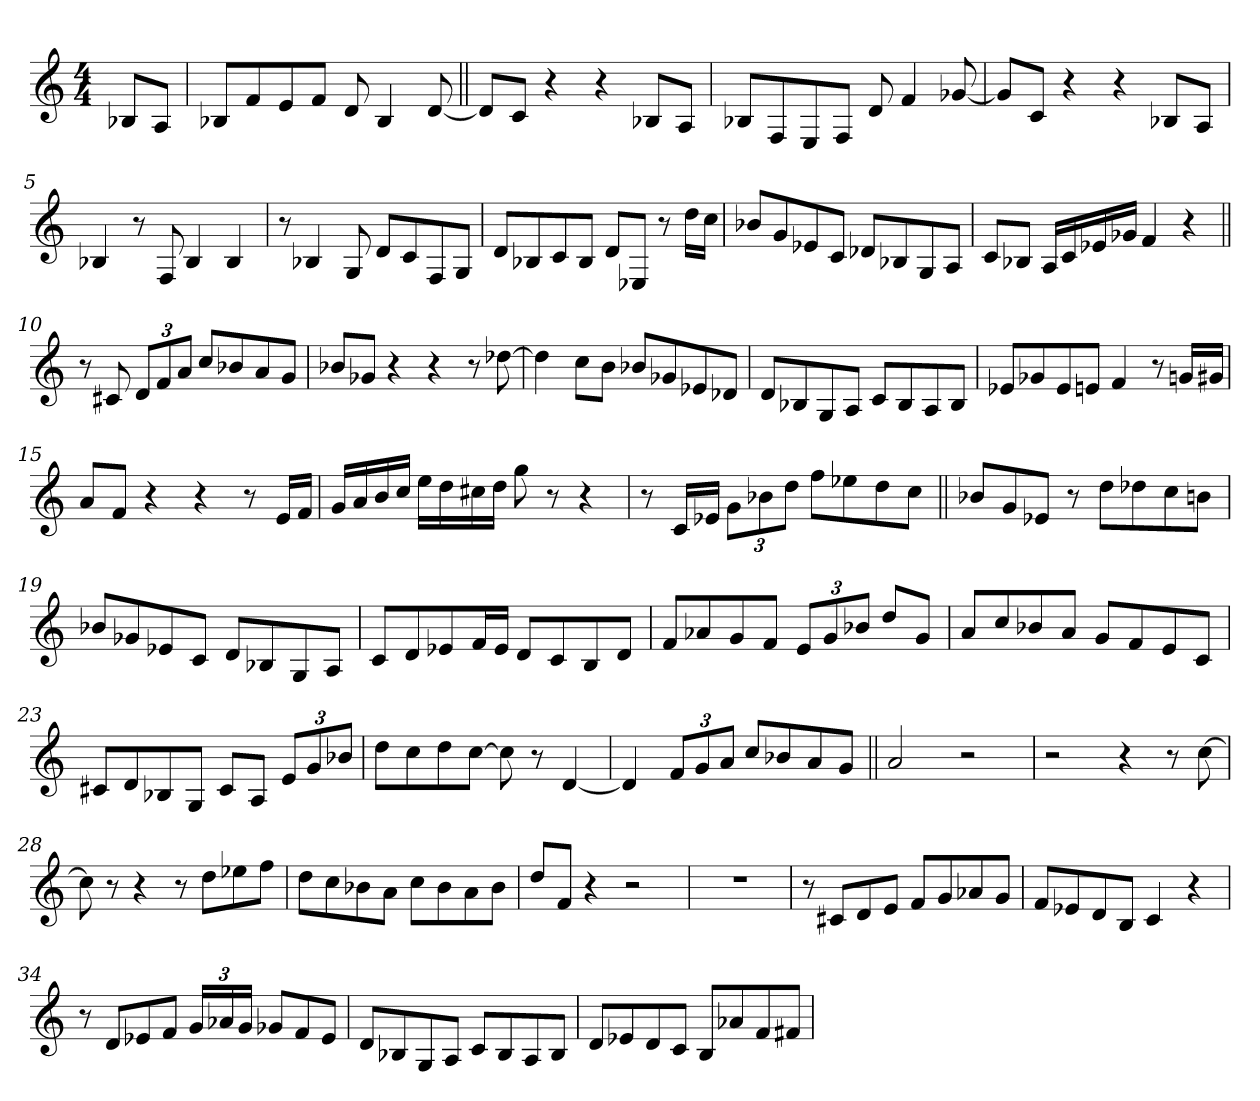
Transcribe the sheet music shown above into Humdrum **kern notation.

**kern
*part1
*staff1
*clefG2
*k[]
*M4/4
=
8B-X/L
8A/J
=1
8B-X/L
8f/
8e/
8f/J
8d/
4B-/
[8d/
=2||
8d/L]
8c/J
4r
4r
8B-X/L
8A/J
=3
8B-X/L
8F/
8E/
8F/J
8d/
4f/
[8g-X/
=4
8g-/L]
8c/J
4r
4r
8B-X/L
8A/J
=5
4B-X/
8r
8F/
4B-/
4B-/
=6
8r
4B-X/
8G/
8d/L
8c/
8F/
8G/J
=7
8d/L
8B-X/
8c/
8B-/J
8d/L
8E-X/J
8r
16dd\LL
16cc\JJ
=8
8b-X/L
8g/
8e-X/
8c/J
8d-X/L
8B-X/
8G/
8A/J
=9
8c/L
8B-X/J
16A/LL
16c/
16e-X/
16g-X/JJ
4f/
4r
=10||
8r
8c#X/
12d/L
12f/
12a/J
8cc/L
8b-X/
8a/
8g/J
=11
8b-X/L
8g-X/J
4r
4r
8r
[8dd-X\
=12
4dd-\]
8cc\L
8b\J
8b-X/L
8g-X/
8e-X/
8d-X/J
=13
8d/L
8B-X/
8G/
8A/J
8c/L
8B-/
8A/
8B-/J
=14
8e-X/L
8g-X/
8e-/
8en/J
4f/
8r
16gn/LL
16g#X/JJ
=15
8a/L
8f/J
4r
4r
8r
16e/LL
16f/JJ
=16
16g/LL
16a/
16b/
16cc/JJ
16ee\LL
16dd\
16cc#X\
16dd\JJ
8gg\
8r
4r
=17
8r
16c/LL
16e-X/JJ
12g\L
12b-X\
12dd\J
8ff\L
8ee-X\
8dd\
8cc\J
=18||
8b-X/L
8g/
8e-X/J
8r
8dd\L
8dd-X\
8cc\
8bn\J
=19
8b-X/L
8g-X/
8e-X/
8c/J
8d/L
8B-X/
8G/
8A/J
=20
8c/L
8d/
8e-X/
16f/L
16e-/JJ
8d/L
8c/
8B/
8d/J
=21
8f/L
8a-X/
8g/
8f/J
12e/L
12g/
12b-X/J
8dd/L
8g/J
=22
8a/L
8cc/
8b-X/
8a/J
8g/L
8f/
8e/
8c/J
=23
8c#X/L
8d/
8B-X/
8G/J
8c#/L
8A/J
12e/L
12g/
12b-X/J
=24
8dd\L
8cc\
8dd\
[8cc\J
8cc\]
8r
[4d/
=25
4d/]
12f/L
12g/
12a/J
8cc/L
8b-X/
8a/
8g/J
=26||
2a/
2r
=27
2r
4r
8r
[8cc\
=28
8cc\]
8r
4r
8r
8dd\L
8ee-X\
8ff\J
=29
8dd\L
8cc\
8b-X\
8a\J
8cc\L
8b-\
8a\
8b-\J
=30
8dd/L
8f/J
4r
2r
=31
1r
=32
8r
8c#X/L
8d/
8e/J
8f/L
8g/
8a-X/
8g/J
=33
8f/L
8e-X/
8d/
8B/J
4c/
4r
=34
8r
8d/L
8e-X/
8f/J
24g/LL
24a-X/
24g/JJ
8g-X/L
8f/
8e-/J
=35
8d/L
8B-X/
8G/
8A/J
8c/L
8B-/
8A/
8B-/J
=36
8d/L
8e-X/
8d/
8c/J
8B/L
8a-X/
8f/
8f#X/J
=
*-
